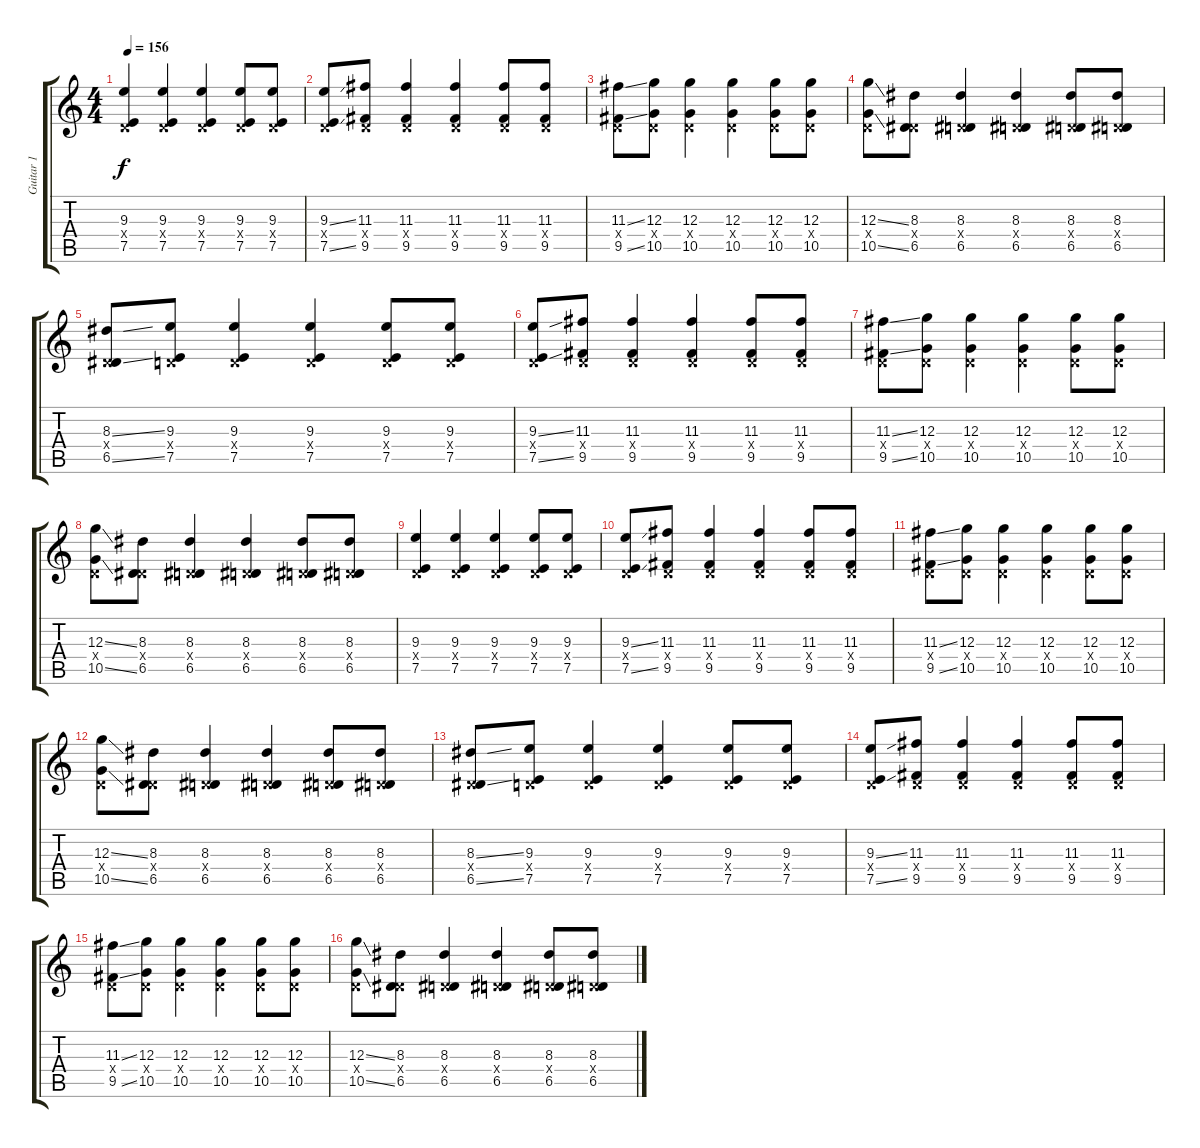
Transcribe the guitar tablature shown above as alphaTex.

\track ("Guitar 1" "Guitar 1") {instrument overdrivenguitar}
\staff {score tabs}
\tuning (E4 B3 G3 D3 A2 D2) {hide}
\ts (4 4)
\tempo 156
\clef g2
\ks c
(9.3 0.4{x} 7.5).4{dy f instrument overdrivenguitar} (9.3 0.4{x} 7.5).4 (9.3 0.4{x} 7.5).4 (9.3 0.4{x} 7.5).8 (9.3 0.4{x} 7.5).8 |
(9.3{ss} 0.4{x} 7.5{ss}).8 (11.3 0.4{x} 9.5).8 (11.3 0.4{x} 9.5).4 (11.3 0.4{x} 9.5).4 (11.3 0.4{x} 9.5).8 (11.3 0.4{x} 9.5).8 |
(11.3{ss} 0.4{x} 9.5{ss}).8 (12.3 0.4{x} 10.5).8 (12.3 0.4{x} 10.5).4 (12.3 0.4{x} 10.5).4 (12.3 0.4{x} 10.5).8 (12.3 0.4{x} 10.5).8 |
(12.3{ss} 0.4{x} 10.5{ss}).8 (8.3 0.4{x} 6.5).8 (8.3 0.4{x} 6.5).4 (8.3 0.4{x} 6.5).4 (8.3 0.4{x} 6.5).8 (8.3 0.4{x} 6.5).8 |
(8.3{ss} 0.4{x} 6.5{ss}).8 (9.3 0.4{x} 7.5).8 (9.3 0.4{x} 7.5).4 (9.3 0.4{x} 7.5).4 (9.3 0.4{x} 7.5).8 (9.3 0.4{x} 7.5).8 |
(9.3{ss} 0.4{x} 7.5{ss}).8 (11.3 0.4{x} 9.5).8 (11.3 0.4{x} 9.5).4 (11.3 0.4{x} 9.5).4 (11.3 0.4{x} 9.5).8 (11.3 0.4{x} 9.5).8 |
(11.3{ss} 0.4{x} 9.5{ss}).8 (12.3 0.4{x} 10.5).8 (12.3 0.4{x} 10.5).4 (12.3 0.4{x} 10.5).4 (12.3 0.4{x} 10.5).8 (12.3 0.4{x} 10.5).8 |
(12.3{ss} 0.4{x} 10.5{ss}).8 (8.3 0.4{x} 6.5).8 (8.3 0.4{x} 6.5).4 (8.3 0.4{x} 6.5).4 (8.3 0.4{x} 6.5).8 (8.3 0.4{x} 6.5).8 |
(9.3 0.4{x} 7.5).4 (9.3 0.4{x} 7.5).4 (9.3 0.4{x} 7.5).4 (9.3 0.4{x} 7.5).8 (9.3 0.4{x} 7.5).8 |
(9.3{ss} 0.4{x} 7.5{ss}).8 (11.3 0.4{x} 9.5).8 (11.3 0.4{x} 9.5).4 (11.3 0.4{x} 9.5).4 (11.3 0.4{x} 9.5).8 (11.3 0.4{x} 9.5).8 |
(11.3{ss} 0.4{x} 9.5{ss}).8 (12.3 0.4{x} 10.5).8 (12.3 0.4{x} 10.5).4 (12.3 0.4{x} 10.5).4 (12.3 0.4{x} 10.5).8 (12.3 0.4{x} 10.5).8 |
(12.3{ss} 0.4{x} 10.5{ss}).8 (8.3 0.4{x} 6.5).8 (8.3 0.4{x} 6.5).4 (8.3 0.4{x} 6.5).4 (8.3 0.4{x} 6.5).8 (8.3 0.4{x} 6.5).8 |
(8.3{ss} 0.4{x} 6.5{ss}).8 (9.3 0.4{x} 7.5).8 (9.3 0.4{x} 7.5).4 (9.3 0.4{x} 7.5).4 (9.3 0.4{x} 7.5).8 (9.3 0.4{x} 7.5).8 |
(9.3{ss} 0.4{x} 7.5{ss}).8 (11.3 0.4{x} 9.5).8 (11.3 0.4{x} 9.5).4 (11.3 0.4{x} 9.5).4 (11.3 0.4{x} 9.5).8 (11.3 0.4{x} 9.5).8 |
(11.3{ss} 0.4{x} 9.5{ss}).8 (12.3 0.4{x} 10.5).8 (12.3 0.4{x} 10.5).4 (12.3 0.4{x} 10.5).4 (12.3 0.4{x} 10.5).8 (12.3 0.4{x} 10.5).8 |
(12.3{ss} 0.4{x} 10.5{ss}).8 (8.3 0.4{x} 6.5).8 (8.3 0.4{x} 6.5).4 (8.3 0.4{x} 6.5).4 (8.3 0.4{x} 6.5).8 (8.3 0.4{x} 6.5).8
